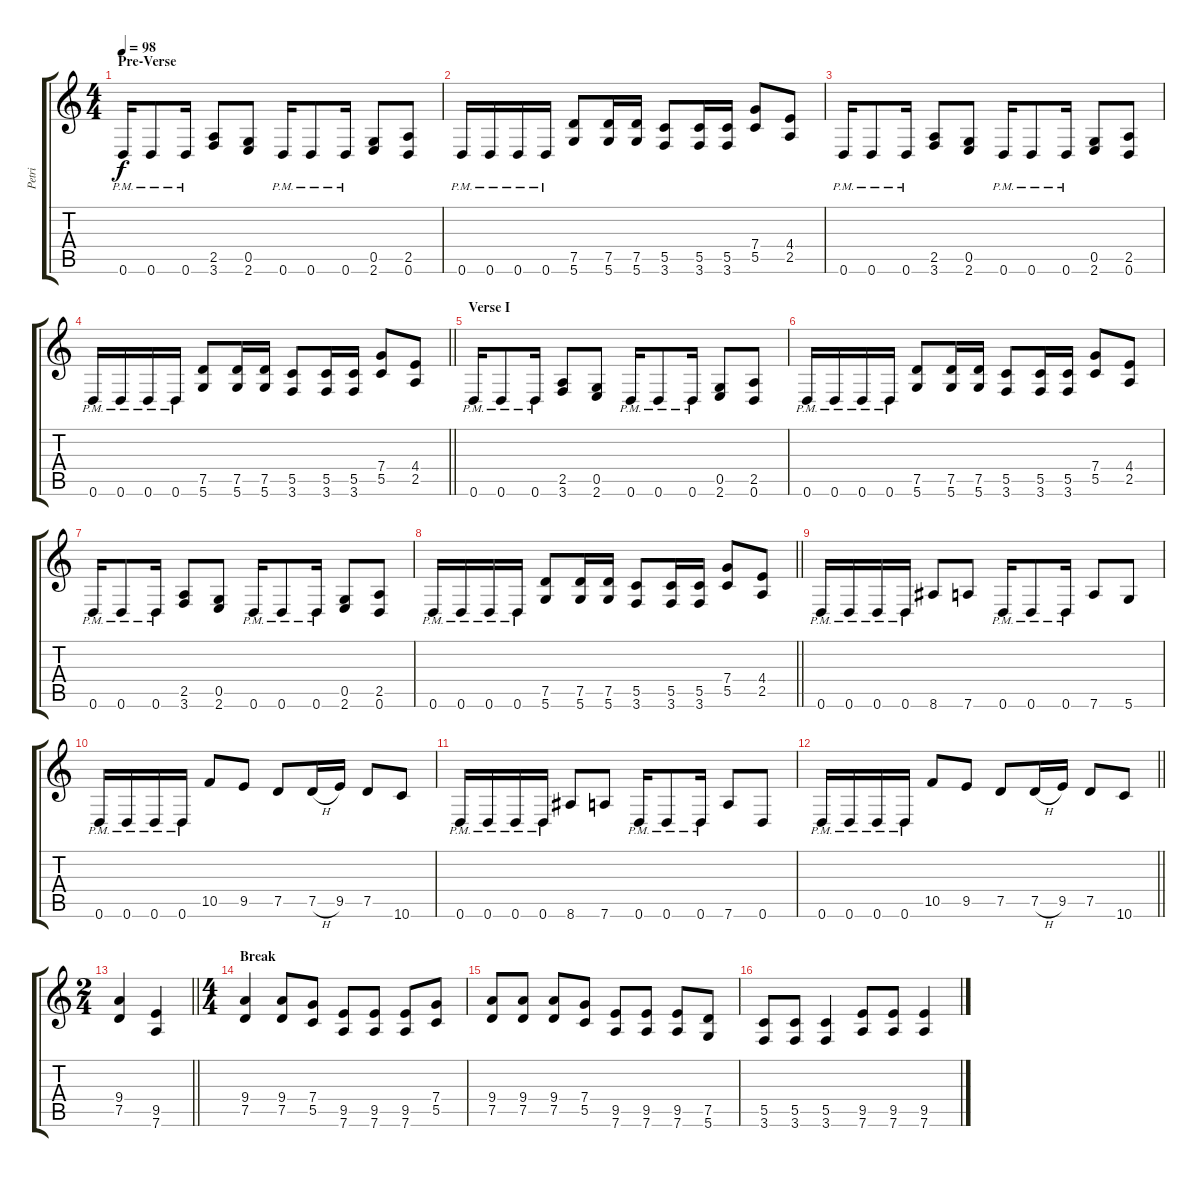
\track ("Petri" "Petri") {instrument distortionguitar}
\staff {score tabs}
\tuning (D4 A3 F3 C3 G2 D2) {hide}
\ts (4 4)
\section ("" "Pre-Verse")
\tempo 98
\clef g2
\ks c
0.6{pm}.16{dy f} 0.6{pm}.8 0.6{pm}.16 (2.5 3.6).8 (0.5 2.6).8 0.6{pm}.16 0.6{pm}.8 0.6{pm}.16 (0.5 2.6).8 (2.5 0.6).8 |
0.6{pm}.16 0.6{pm}.16 0.6{pm}.16 0.6{pm}.16 (7.5 5.6).8 (7.5 5.6).16 (7.5 5.6).16 (5.5 3.6).8 (5.5 3.6).16 (5.5 3.6).16 (7.4 5.5).8 (4.4 2.5).8 |
0.6{pm}.16 0.6{pm}.8 0.6{pm}.16 (2.5 3.6).8 (0.5 2.6).8 0.6{pm}.16 0.6{pm}.8 0.6{pm}.16 (0.5 2.6).8 (2.5 0.6).8 |
\barLineRight lightlight
0.6{pm}.16 0.6{pm}.16 0.6{pm}.16 0.6{pm}.16 (7.5 5.6).8 (7.5 5.6).16 (7.5 5.6).16 (5.5 3.6).8 (5.5 3.6).16 (5.5 3.6).16 (7.4 5.5).8 (4.4 2.5).8 |
\section ("" "Verse I")
0.6{pm}.16 0.6{pm}.8 0.6{pm}.16 (2.5 3.6).8 (0.5 2.6).8 0.6{pm}.16 0.6{pm}.8 0.6{pm}.16 (0.5 2.6).8 (2.5 0.6).8 |
0.6{pm}.16 0.6{pm}.16 0.6{pm}.16 0.6{pm}.16 (7.5 5.6).8 (7.5 5.6).16 (7.5 5.6).16 (5.5 3.6).8 (5.5 3.6).16 (5.5 3.6).16 (7.4 5.5).8 (4.4 2.5).8 |
0.6{pm}.16 0.6{pm}.8 0.6{pm}.16 (2.5 3.6).8 (0.5 2.6).8 0.6{pm}.16 0.6{pm}.8 0.6{pm}.16 (0.5 2.6).8 (2.5 0.6).8 |
\barLineRight lightlight
0.6{pm}.16 0.6{pm}.16 0.6{pm}.16 0.6{pm}.16 (7.5 5.6).8 (7.5 5.6).16 (7.5 5.6).16 (5.5 3.6).8 (5.5 3.6).16 (5.5 3.6).16 (7.4 5.5).8 (4.4 2.5).8 |
\section ("" "")
0.6{pm}.16 0.6{pm}.16 0.6{pm}.16 0.6{pm}.16 8.6.8 7.6.8 0.6{pm}.16 0.6{pm}.8 0.6{pm}.16 7.6.8 5.6.8 |
0.6{pm}.16 0.6{pm}.16 0.6{pm}.16 0.6{pm}.16 10.5.8 9.5.8 7.5.8 7.5{h}.16 9.5.16 7.5.8 10.6.8 |
0.6{pm}.16 0.6{pm}.16 0.6{pm}.16 0.6{pm}.16 8.6.8 7.6.8 0.6{pm}.16 0.6{pm}.8 0.6{pm}.16 7.6.8 0.6.8 |
\barLineRight lightlight
0.6{pm}.16 0.6{pm}.16 0.6{pm}.16 0.6{pm}.16 10.5.8 9.5.8 7.5.8 7.5{h}.16 9.5.16 7.5.8 10.6.8 |
\ts (2 4)
\section ("" "")
\barLineRight lightlight
(9.4 7.5).4{volume 10} (9.5 7.6).4 |
\ts (4 4)
\section ("" "Break")
(9.4 7.5).4 (9.4 7.5).8 (7.4 5.5).8 (9.5 7.6).8 (9.5 7.6).8 (9.5 7.6).8 (7.4 5.5).8 |
(9.4 7.5).8 (9.4 7.5).8 (9.4 7.5).8 (7.4 5.5).8 (9.5 7.6).8 (9.5 7.6).8 (9.5 7.6).8 (7.5 5.6).8 |
(5.5 3.6).8 (5.5 3.6).8 (5.5 3.6).4 (9.5 7.6).8 (9.5 7.6).8 (9.5 7.6).4
